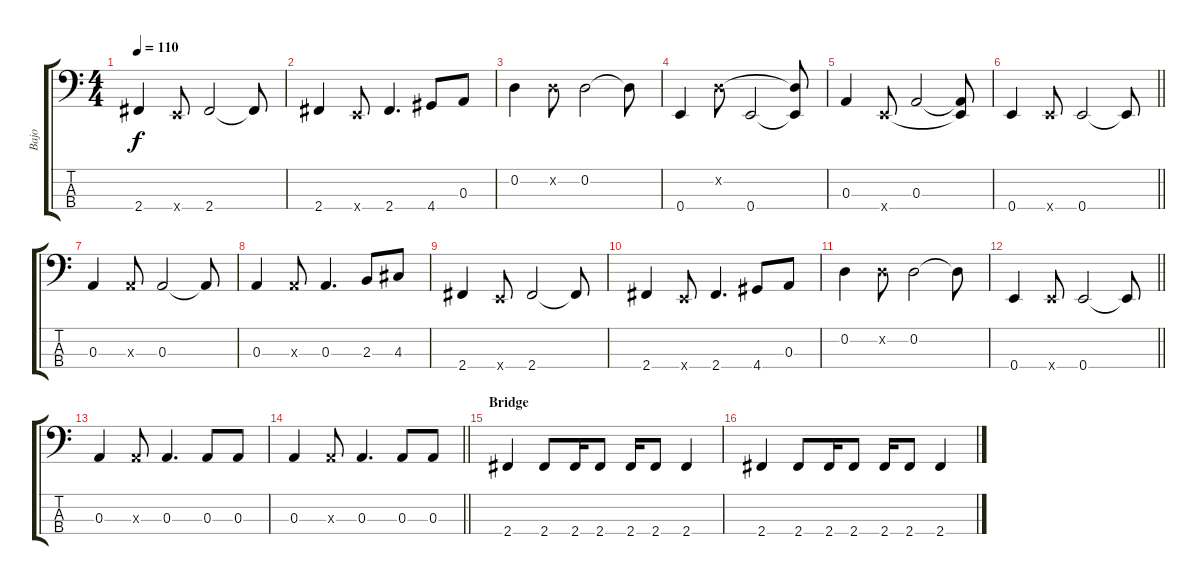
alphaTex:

\track ("Bajo" "Bajo") {instrument electricbassfinger}
\staff {score tabs}
\tuning (G2 D2 A1 E1) {hide}
\ts (4 4)
\tempo 110
\clef f4
\ks c
2.4.4{dy f} 0.4{x}.8 2.4.2 2.4{t}.8 |
2.4.4 0.4{x}.8 2.4.4{d} 4.4.8 0.3.8 |
0.2.4 0.2{x}.8 0.2.2 0.2{t}.8 |
0.4.4 0.2{x}.8 0.4.2 (0.2{t} 0.4{t}).8 |
0.3.4 0.4{x}.8 0.3.2 (0.3{t} 0.4{t}).8 |
\barLineRight lightlight
0.4.4 0.4{x}.8 0.4.2 0.4{t}.8 |
\section ("" "")
0.3.4 0.3{x}.8 0.3.2 0.3{t}.8 |
0.3.4 0.3{x}.8 0.3.4{d} 2.3.8 4.3.8 |
2.4.4 0.4{x}.8 2.4.2 2.4{t}.8 |
2.4.4 0.4{x}.8 2.4.4{d} 4.4.8 0.3.8 |
0.2.4 0.2{x}.8 0.2.2 0.2{t}.8 |
\barLineRight lightlight
0.4.4 0.4{x}.8 0.4.2 0.4{t}.8 |
0.3.4 0.3{x}.8 0.3.4{d} 0.3.8 0.3.8 |
\barLineRight lightlight
0.3.4 0.3{x}.8 0.3.4{d} 0.3.8 0.3.8 |
\section ("" "Bridge")
2.4.4 2.4.8 2.4.16 2.4.8 2.4.16 2.4.8 2.4.4 |
2.4.4 2.4.8 2.4.16 2.4.8 2.4.16 2.4.8 2.4.4
